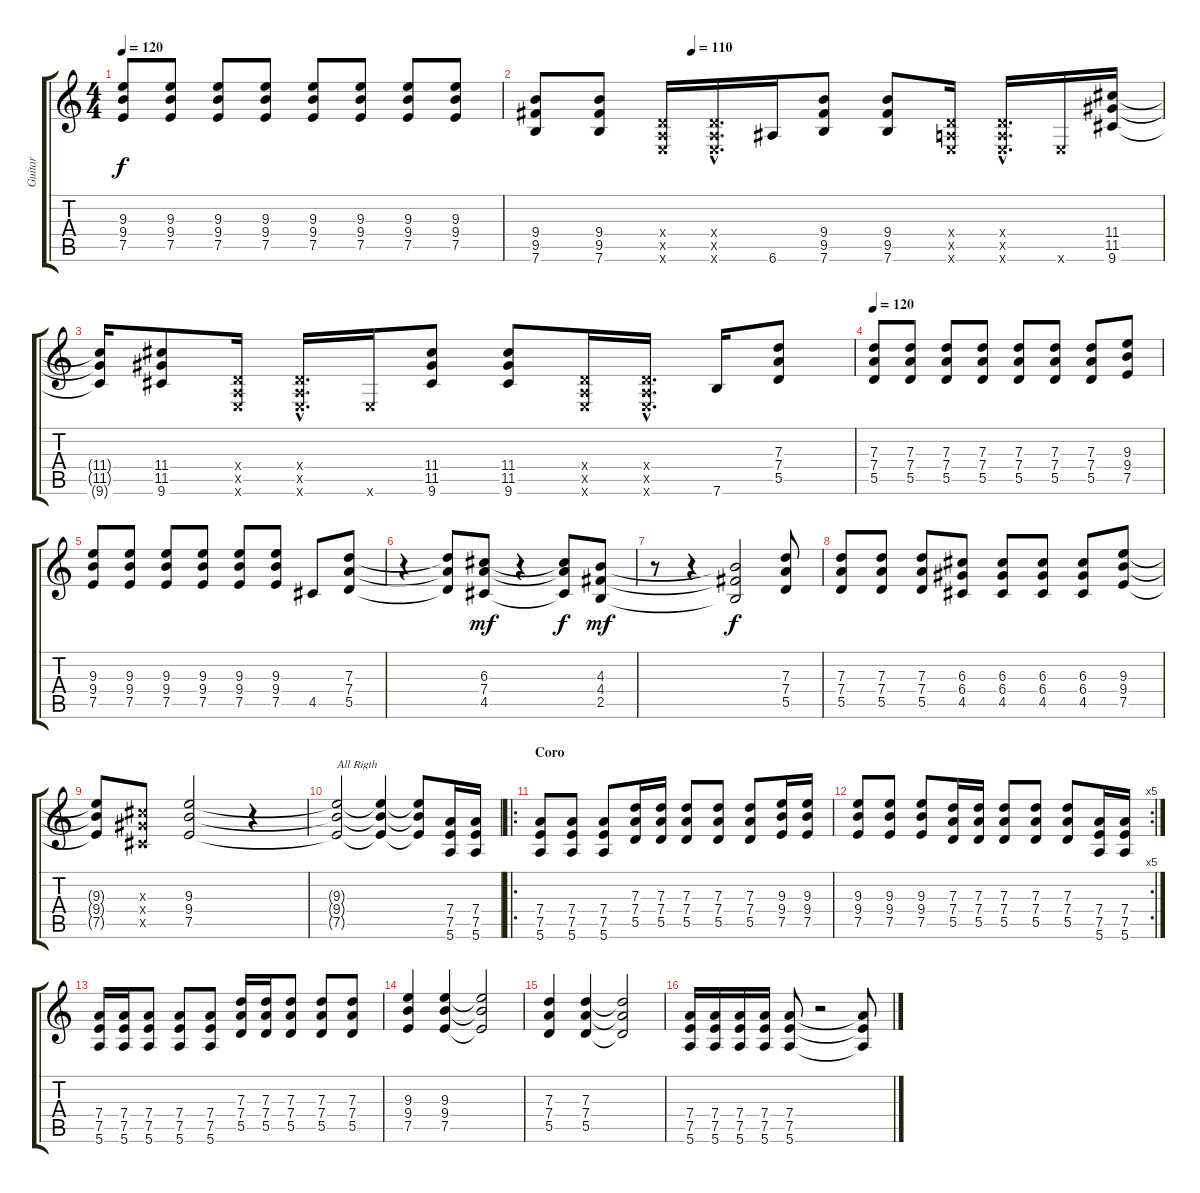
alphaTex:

\track ("Guitar " "Guitar ") {instrument distortionguitar}
\staff {score tabs}
\tuning (E4 B3 G3 D3 A2 E2) {hide}
\ts (4 4)
\tempo 120
\clef g2
\ks c
(9.3 9.4 7.5).8{dy f} (9.3 9.4 7.5).8 (9.3 9.4 7.5).8 (9.3 9.4 7.5).8 (9.3 9.4 7.5).8 (9.3 9.4 7.5).8 (9.3 9.4 7.5).8 (9.3 9.4 7.5).8 |
\tempo (110 0.25)
(9.4 9.5 7.6).8 (9.4 9.5 7.6).8 (0.4{x} 0.5{x} 0.6{x}).16 (0.4{hac x} 0.5{hac x} 0.6{hac x}).16{d} 6.6.16 (9.4 9.5 7.6).8 (9.4 9.5 7.6).8 (0.4{x} 0.5{x} 0.6{x}).16 (0.4{hac x} 0.5{hac x} 0.6{hac x}).16{d} 0.6{x}.16 (11.4 11.5 9.6).16 |
(11.4{t} 11.5{t} 9.6{t}).16 (11.4 11.5 9.6).8 (0.4{x} 0.5{x} 0.6{x}).16 (0.4{hac x} 0.5{hac x} 0.6{hac x}).16{d} 0.6{x}.16 (11.4 11.5 9.6).8 (11.4 11.5 9.6).8 (0.4{x} 0.5{x} 0.6{x}).16 (0.4{hac x} 0.5{hac x} 0.6{hac x}).16{d} 7.6.16 (7.3 7.4 5.5).8 |
\tempo 120
(7.3 7.4 5.5).8 (7.3 7.4 5.5).8 (7.3 7.4 5.5).8 (7.3 7.4 5.5).8 (7.3 7.4 5.5).8 (7.3 7.4 5.5).8 (7.3 7.4 5.5).8 (9.3 9.4 7.5).8 |
(9.3 9.4 7.5).8 (9.3 9.4 7.5).8 (9.3 9.4 7.5).8 (9.3 9.4 7.5).8 (9.3 9.4 7.5).8 (9.3 9.4 7.5).8 4.5.8 (7.3 7.4 5.5).8 |
r.4 (7.3{t} 7.4{t} 5.5{t}).8 (6.3 7.4 4.5).8{dy mf} r.4 (6.3{t} 7.4{t} 4.5{t}).8{dy f} (4.3 4.4 2.5).8{dy mf} |
r.8 r.4 (4.3{t} 4.4{t} 2.5{t}).2{dy f} (7.3 7.4 5.5).8 |
(7.3 7.4 5.5).8 (7.3 7.4 5.5).8 (7.3 7.4 5.5).8 (6.3 6.4 4.5).8 (6.3 6.4 4.5).8 (6.3 6.4 4.5).8 (6.3 6.4 4.5).8 (9.3 9.4 7.5).8 |
(9.3{t} 9.4{t} 7.5{t}).8 (6.3{x} 6.4{x} 4.5{x}).8 (9.3 9.4 7.5).2 r.4 |
(9.3{t} 9.4{t} 7.5{t}).2{txt "All Rigth"} (9.3{t} 9.4{t} 7.5{t}).4 (9.3{t} 9.4{t} 7.5{t}).8 (7.4 7.5 5.6).16 (7.4 7.5 5.6).16 |
\ro
\section ("" "Coro")
(7.4 7.5 5.6).8 (7.4 7.5 5.6).8 (7.4 7.5 5.6).8 (7.3 7.4 5.5).16 (7.3 7.4 5.5).16 (7.3 7.4 5.5).8 (7.3 7.4 5.5).8 (7.3 7.4 5.5).8 (9.3 9.4 7.5).16 (9.3 9.4 7.5).16 |
\rc 5
(9.3 9.4 7.5).8 (9.3 9.4 7.5).8 (9.3 9.4 7.5).8 (7.3 7.4 5.5).16 (7.3 7.4 5.5).16 (7.3 7.4 5.5).8 (7.3 7.4 5.5).8 (7.3 7.4 5.5).8 (7.4 7.5 5.6).16 (7.4 7.5 5.6).16 |
(7.4 7.5 5.6).16 (7.4 7.5 5.6).16 (7.4 7.5 5.6).8 (7.4 7.5 5.6).8 (7.4 7.5 5.6).8 (7.3 7.4 5.5).16 (7.3 7.4 5.5).16 (7.3 7.4 5.5).8 (7.3 7.4 5.5).8 (7.3 7.4 5.5).8 |
(9.3 9.4 7.5).4 (9.3 9.4 7.5).4 (9.3{t} 9.4{t} 7.5{t}).2 |
(7.3 7.4 5.5).4 (7.3 7.4 5.5).4 (7.3{t} 7.4{t} 5.5{t}).2 |
(7.4 7.5 5.6).16 (7.4 7.5 5.6).16 (7.4 7.5 5.6).16 (7.4 7.5 5.6).16 (7.4 7.5 5.6).8 r.2 (7.4{t} 7.5{t} 5.6{t}).8
